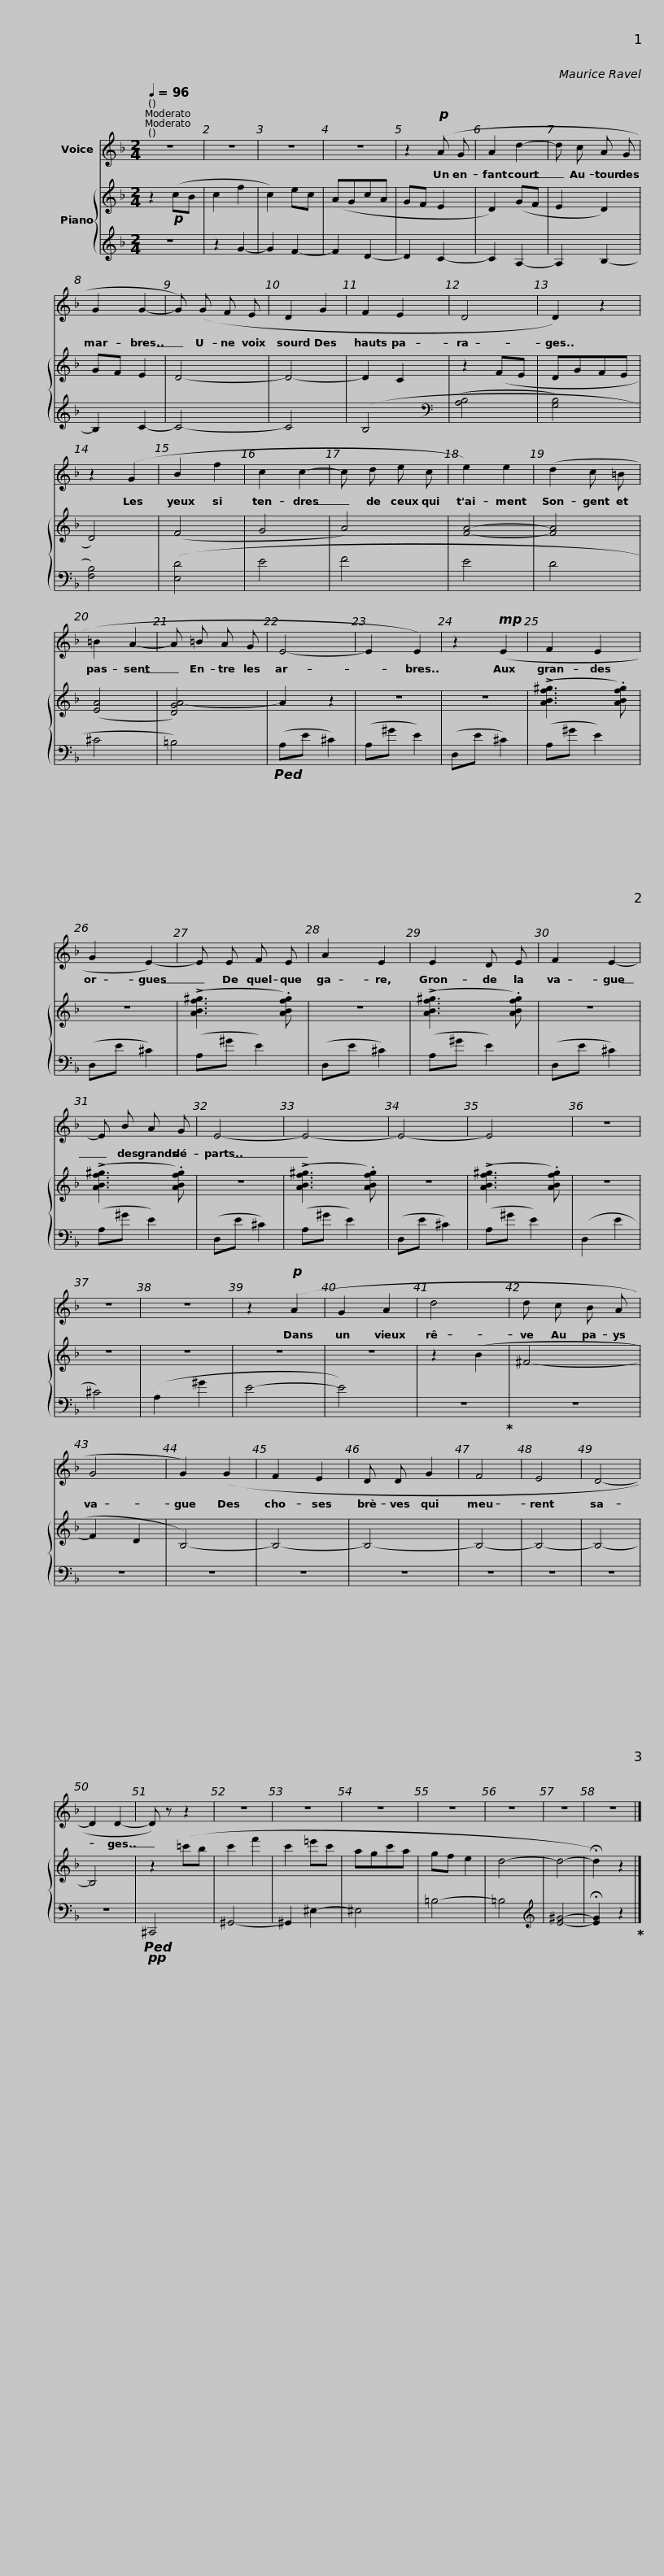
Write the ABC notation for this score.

X:1
%%score 1 { 2 | 3 }
L:1/8
Q:1/4=96
M:2/4
I:linebreak $
K:F
V:1 treble
V:2 treble
V:3 treble
V:1
 z4 | z4 | z4 | z4 | z2!p! (A G | %5
 A2 d2- |$ d c A G | G2 G2- | G) (G F E | D2 G2 | %10
 F2 E2 | D4 | D2) z2 |$ z2 (G2 | B2 f2 | %15
 c2 c2- | c d e c | e2) e2 | (d2 c =B | =B2 A2- |$ %20
 A =B A G | E4- | E2 E2) | z2!mp! (E2 | F2 E2 | %25
 G2 E2-) |$ E E F E | A2 E2 | E2 D E | F2 E2- | %30
 E B A G | E4- |$ E4- | E4- | E4 | %35
 z4 | z4 | z4 |$ z2!p! (A2 | G2 A2 | %40
 d4 | d c B A | G4 | G2) (G2 | F2 E2 |$ %45
 D D G2 | F4 | E4 | D4- | D2 D2- | %50
 D) z z2 | z4 |$ z4 | z4 | z4 | %55
 z4 | z4 | z4 |] %58
V:2
 z2!p! (cB | c2 f2 | c2) ec | (AGcA | GF E2 | %5
 D2) (GF |$ E2 D2) | GF E2 | D4- | D4- | %10
 D2 C2 | z2 (FE | DGFE |$ D4) | (F4 | %15
 G4 | A4) | [FA]4- | [FA]4 | ([EA]4 |$ %20
 [DGA-]4) | A2 z2 | z4 | z4 | (!>![ABf^g]3 .[ABfg]) | %25
 z4 |$ (!>![ABf^g]3 .[ABfg]) | z4 | (!>![ABf^g]3 .[ABfg]) | z4 | %30
 (!>![ABf^g]3 .[ABfg]) | z4 |$ (!>![ABf^g]3 .[ABfg]) | z4 | (!>![ABf^g]3 .[ABfg]) | %35
 z4 | z4 | z4 |$ z4 | z4 | %40
 z2 (B2 | ^F4- | F2 D2 | B,4-) | B,4- |$ %45
 B,4- | B,4- | B,4- | B,4- | B,4 | %50
 z2 (!courtesy!=c'b | c'2 f'2 |$ c'2 !courtesy!=e'c' | agc'a | gf e2 | %55
 d4- | d4- | !fermata!d2) z2 |] %58
V:3
 z4 | z2 G2- | G2 F2- | F2 D2- | D2 C2- | %5
 C2 A,2- |$ A,2 B,2- | B,2 C2- | C4- | C4 | %10
 (B,4 |[K:bass] ([A,B,]4 | [G,B,]4) |$ [F,B,]4) | ([E,D]4 | %15
 E4 | F4 | E4 | D4 | ^C4 |$ %20
 =B,4) |!ped! (A,E ^C2) | (A,^G E2) | (D,E ^C2) | (A,^G E2) | %25
 (D,E ^C2) |$ (A,^G E2) | (D,E ^C2) | (A,^G E2) | (D,E ^C2) | %30
 (A,^G E2) | (D,E ^C2) |$ (A,^G E2) | (D,E ^C2) | (A,^G E2) | %35
 (D,2 E2 | ^C4) | (A,2 ^G2 |$ E4- | E4) | %40
 z4!ped-up! | z4 | z4 | z4 | z4 |$ %45
 z4 | z4 | z4 | z4 | z4 | %50
!pp!!ped! ^C,,4 | ^G,,4- |$ ^G,,2 ^E,2- | ^E,4 | =B,4- | %55
 =B,4 |[K:treble] [E^G]4- | !fermata![EG]2 z2!ped-up! |] %58
